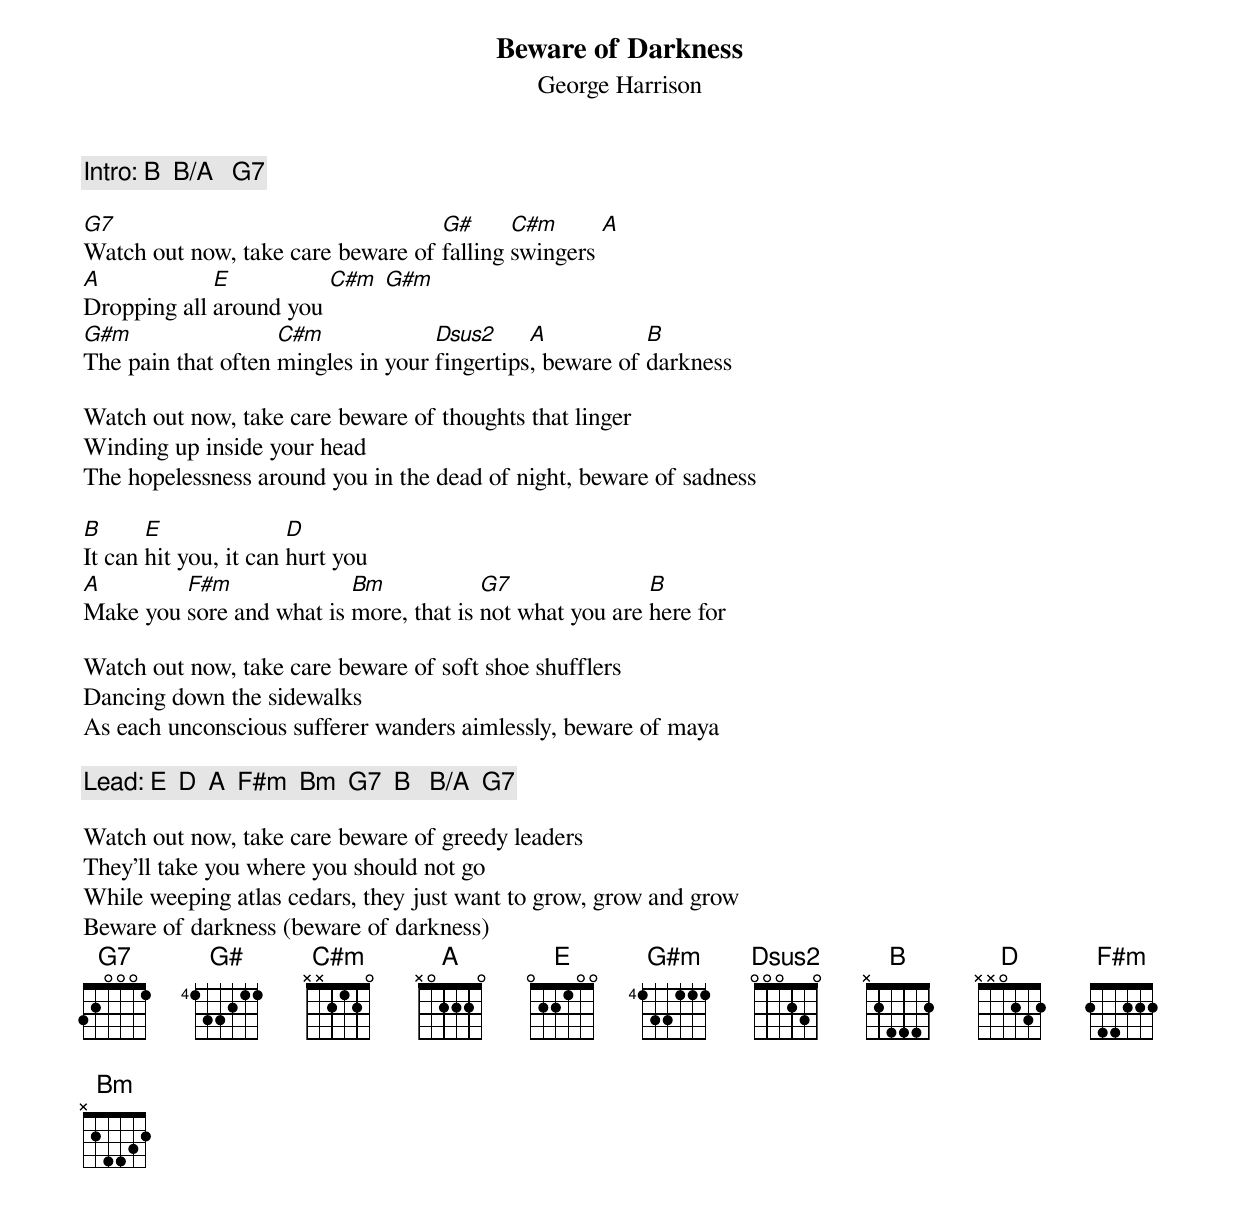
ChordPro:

{t:Beware of Darkness}
{st:George Harrison}

{c: Intro: B  B/A   G7}

[G7]Watch out now, take care beware of [G#]falling [C#m]swingers [A]
[A]Dropping all [E]around you [C#m] [G#m]
[G#m]The pain that often [C#m]mingles in your [Dsus2]fingertips[A], beware of [B]darkness

Watch out now, take care beware of thoughts that linger
Winding up inside your head
The hopelessness around you in the dead of night, beware of sadness

[B]It can [E]hit you, it can [D]hurt you
[A]Make you [F#m]sore and what is [Bm]more, that is [G7]not what you are [B]here for

Watch out now, take care beware of soft shoe shufflers
Dancing down the sidewalks
As each unconscious sufferer wanders aimlessly, beware of maya

{c: Lead: E  D  A  F#m  Bm  G7  B   B/A  G7}

Watch out now, take care beware of greedy leaders
They'll take you where you should not go
While weeping atlas cedars, they just want to grow, grow and grow
Beware of darkness (beware of darkness)
